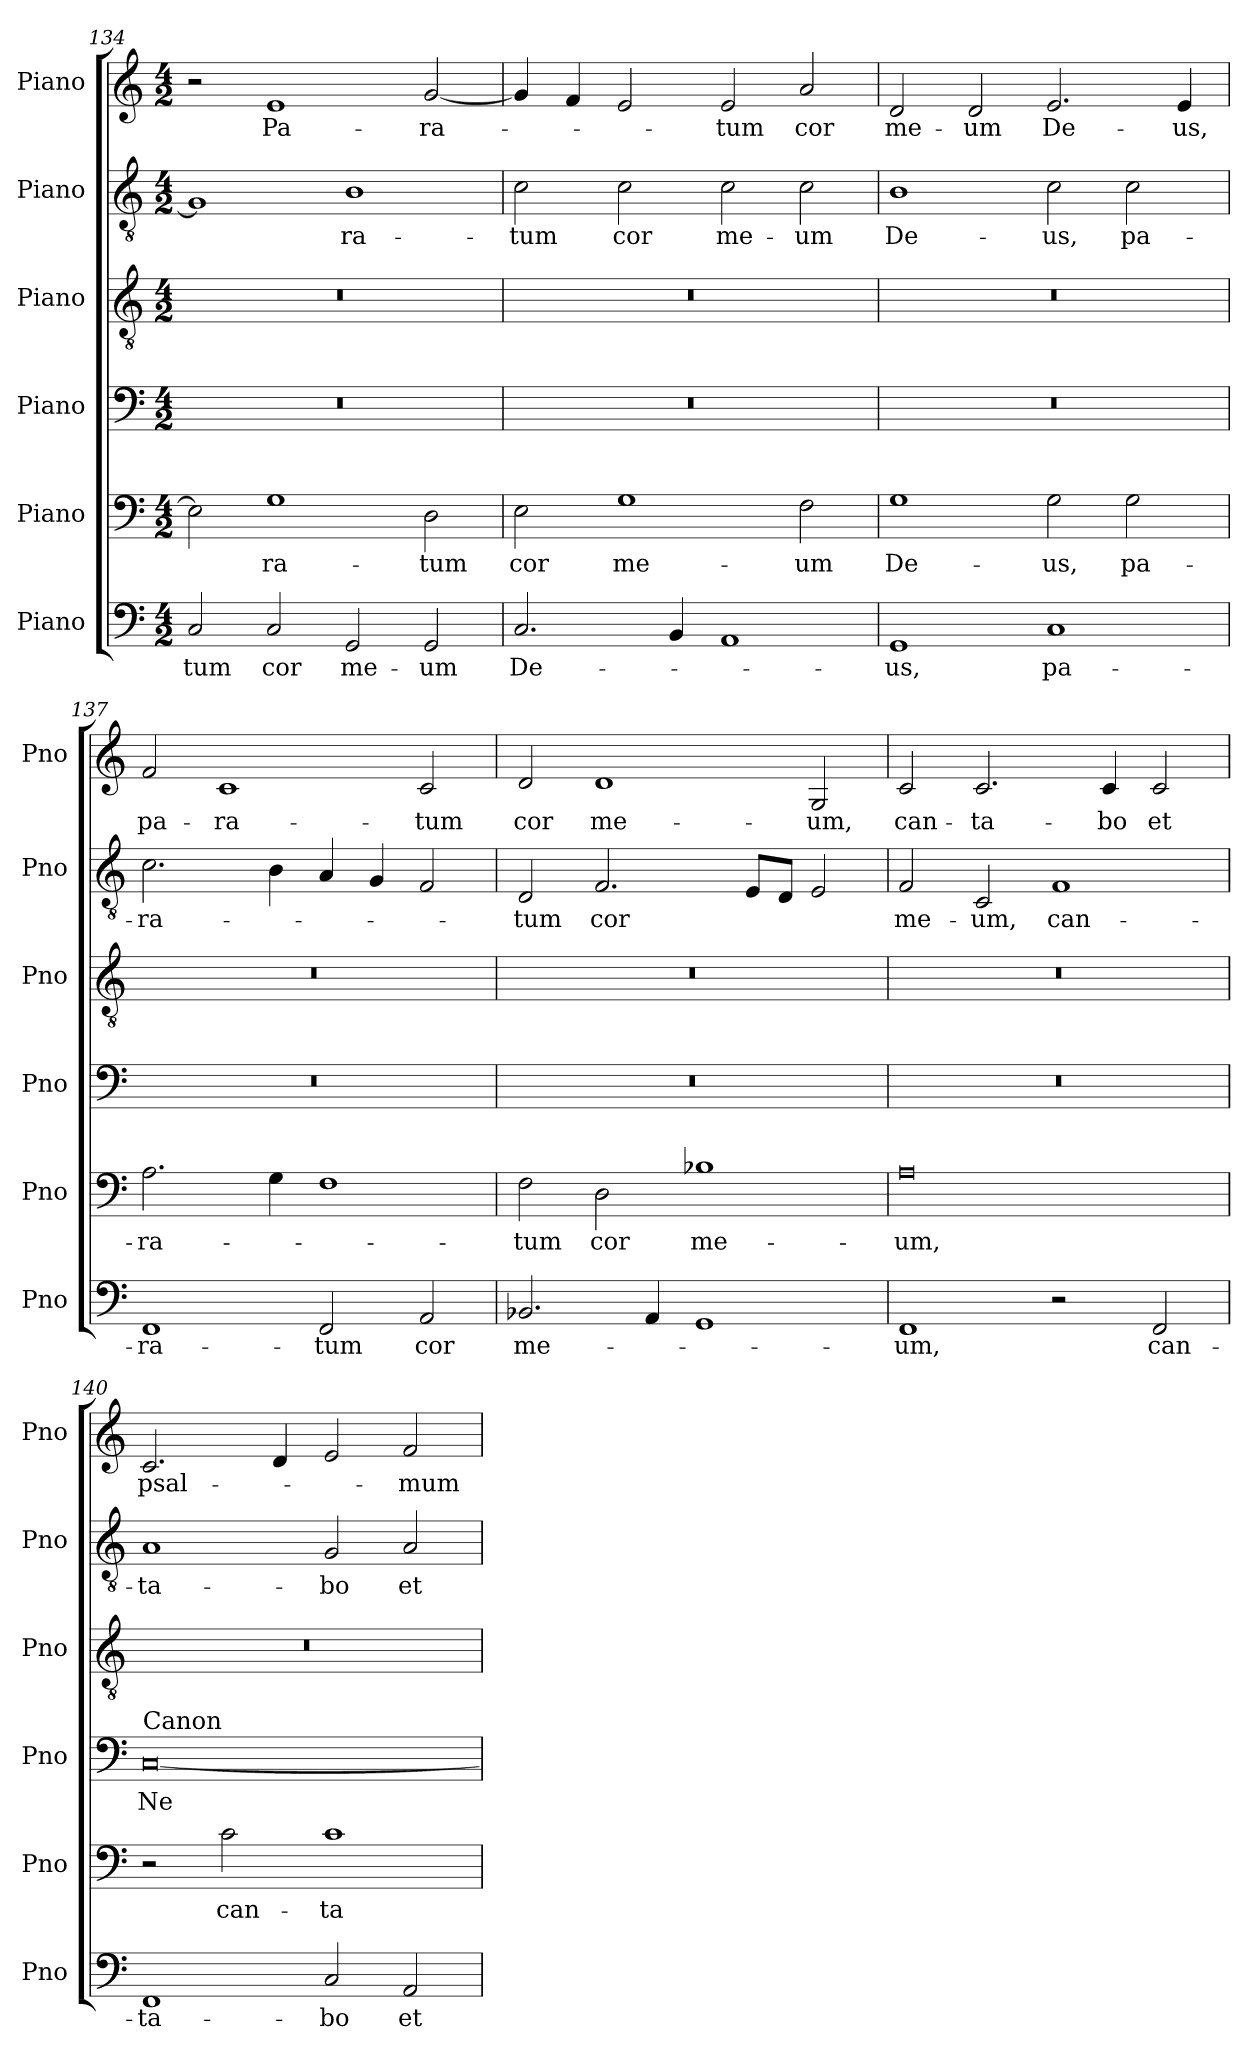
**kern	**text	**kern	**text	**kern	**text	**kern	**kern	**text	**kern	**text
*part6	*part6	*part5	*part5	*part4	*part4	*part3	*part2	*part2	*part1	*part1
*staff6	*staff6	*staff5	*staff5	*staff4	*staff4	*staff3	*staff2	*staff2	*staff1	*staff1
*I"Piano	*	*I"Piano	*	*I"Piano	*	*I"Piano	*I"Piano	*	*I"Piano	*
*I'Pno	*	*I'Pno	*	*I'Pno	*	*I'Pno	*I'Pno	*	*I'Pno	*
*clefF4	*	*clefF4	*	*clefF4	*	*clefGv2	*clefGv2	*	*clefG2	*
*k[]	*	*k[]	*	*k[]	*	*k[]	*k[]	*	*k[]	*
*M4/2	*	*M4/2	*	*M4/2	*	*M4/2	*M4/2	*	*M4/2	*
=134	=134	=134	=134	=134	=134	=134	=134	=134	=134	=134
!	!LO:LY:b	!	!	!	!	!	!	!	!	!
2C/	-tum	2E\]	.	0r	.	0r	1G]	.	2r	.
!	!LO:LY:b	!	!LO:LY:b	!	!	!	!	!	!	!LO:LY:b
2C/	cor	1G	-ra­-	.	.	.	.	.	1e	Pa­-
!	!LO:LY:b	!	!	!	!	!	!	!LO:LY:b	!	!
2GG/	me-	.	.	.	.	.	1B	-ra-	.	.
!	!LO:LY:b	!	!LO:LY:b	!	!	!	!	!	!	!LO:LY:b
2GG/	-um	2D\	-tum	.	.	.	.	.	[2g/	-ra-
!!LO:PB:g=z
=135	=135	=135	=135	=135	=135	=135	=135	=135	=135	=135
!	!LO:LY:b	!	!LO:LY:b	!	!	!	!	!LO:LY:b	!	!
2.C/	De-	2E\	cor	0r	.	0r	2c\	-tum	4g/]	.
.	.	.	.	.	.	.	.	.	4f/	.
!	!	!	!LO:LY:b	!	!	!	!	!LO:LY:b	!	!
.	.	1G	me­-	.	.	.	2c\	cor	2e/	.
4BB/	.	.	.	.	.	.	.	.	.	.
!	!	!	!	!	!	!	!	!LO:LY:b	!	!LO:LY:b
1AA	.	.	.	.	.	.	2c\	me-	2e/	-tum
!	!	!	!LO:LY:b	!	!	!	!	!LO:LY:b	!	!LO:LY:b
.	.	2F\	-um	.	.	.	2c\	-um	2a/	cor
=136	=136	=136	=136	=136	=136	=136	=136	=136	=136	=136
!	!LO:LY:b	!	!LO:LY:b	!	!	!	!	!LO:LY:b	!	!LO:LY:b
1GG	-us,	1G	De-	0r	.	0r	1B	De­-	2d/	me-
!	!	!	!	!	!	!	!	!	!	!LO:LY:b
.	.	.	.	.	.	.	.	.	2d/	-um
!	!LO:LY:b	!	!LO:LY:b	!	!	!	!	!LO:LY:b	!	!LO:LY:b
1C	pa-	2G\	-us,	.	.	.	2c\	-us,	2.e/	De-
!	!	!	!LO:LY:b	!	!	!	!	!LO:LY:b	!	!
.	.	2G\	pa-	.	.	.	2c\	pa-	.	.
!	!	!	!	!	!	!	!	!	!	!LO:LY:b
.	.	.	.	.	.	.	.	.	4e/	-us,
=137	=137	=137	=137	=137	=137	=137	=137	=137	=137	=137
!	!LO:LY:b	!	!LO:LY:b	!	!	!	!	!LO:LY:b	!	!LO:LY:b
1FF	-ra­-	2.A\	-ra-	0r	.	0r	2.c\	-ra-	2f/	pa-
!	!	!	!	!	!	!	!	!	!	!LO:LY:b
.	.	.	.	.	.	.	.	.	1c	-ra­-
.	.	4G\	.	.	.	.	4B\	.	.	.
!	!LO:LY:b	!	!	!	!	!	!	!	!	!
2FF/	-tum	1F	.	.	.	.	4A/	.	.	.
.	.	.	.	.	.	.	4G/	.	.	.
!	!LO:LY:b	!	!	!	!	!	!	!	!	!LO:LY:b
2AA/	cor	.	.	.	.	.	2F/	.	2c/	-tum
=138	=138	=138	=138	=138	=138	=138	=138	=138	=138	=138
!	!LO:LY:b	!	!LO:LY:b	!	!	!	!	!LO:LY:b	!	!LO:LY:b
2.BB-X/	me-	2F\	-tum	0r	.	0r	2D/	-tum	2d/	cor
!	!	!	!LO:LY:b	!	!	!	!	!LO:LY:b	!	!LO:LY:b
.	.	2D\	cor	.	.	.	2.F/	cor	1d	me-
4AA/	.	.	.	.	.	.	.	.	.	.
!	!	!	!LO:LY:b	!	!	!	!	!	!	!
1GG	.	1B-X	me-	.	.	.	.	.	.	.
.	.	.	.	.	.	.	8E/L	.	.	.
.	.	.	.	.	.	.	8D/J	.	.	.
!	!	!	!	!	!	!	!	!	!	!LO:LY:b
.	.	.	.	.	.	.	2E/	.	2G/	-um,
=139	=139	=139	=139	=139	=139	=139	=139	=139	=139	=139
!	!LO:LY:b	!	!LO:LY:b	!	!	!	!	!LO:LY:b	!	!LO:LY:b
1FF	-um,	0A	-um,	0r	.	0r	2F/	me­-	2c/	can-
!	!	!	!	!	!	!	!	!LO:LY:b	!	!LO:LY:b
.	.	.	.	.	.	.	2C/	-um,	2.c/	-ta­-
!	!	!	!	!	!	!	!	!LO:LY:b	!	!
2r	.	.	.	.	.	.	1F	can-	.	.
!	!	!	!	!	!	!	!	!	!	!LO:LY:b
.	.	.	.	.	.	.	.	.	4c/	-bo
!	!LO:LY:b	!	!	!	!	!	!	!	!	!LO:LY:b
2FF/	can­-	.	.	.	.	.	.	.	2c/	et
=140	=140	=140	=140	=140	=140	=140	=140	=140	=140	=140
!	!	!	!	!LO:TX:a:t=Canon	!	!	!	!	!	!
!	!LO:LY:b	!	!	!	!LO:LY:b	!	!	!LO:LY:b	!	!LO:LY:b
1FF	-ta­-	2r	.	[0C	Ne	0r	1A	-ta­-	2.c/	psal-
!	!	!	!LO:LY:b	!	!	!	!	!	!	!
.	.	2c\	can-	.	.	.	.	.	.	.
.	.	.	.	.	.	.	.	.	4d/	.
!	!LO:LY:b	!	!LO:LY:b	!	!	!	!	!LO:LY:b	!	!
2C/	-bo	1c	-ta-	.	.	.	2G/	-bo	2e/	.
!	!LO:LY:b	!	!	!	!	!	!	!LO:LY:b	!	!LO:LY:b
2AA/	et	.	.	.	.	.	2A/	et	2f/	-mum
=	=	=	=	=	=	=	=	=	=	=
*-	*-	*-	*-	*-	*-	*-	*-	*-	*-	*-
